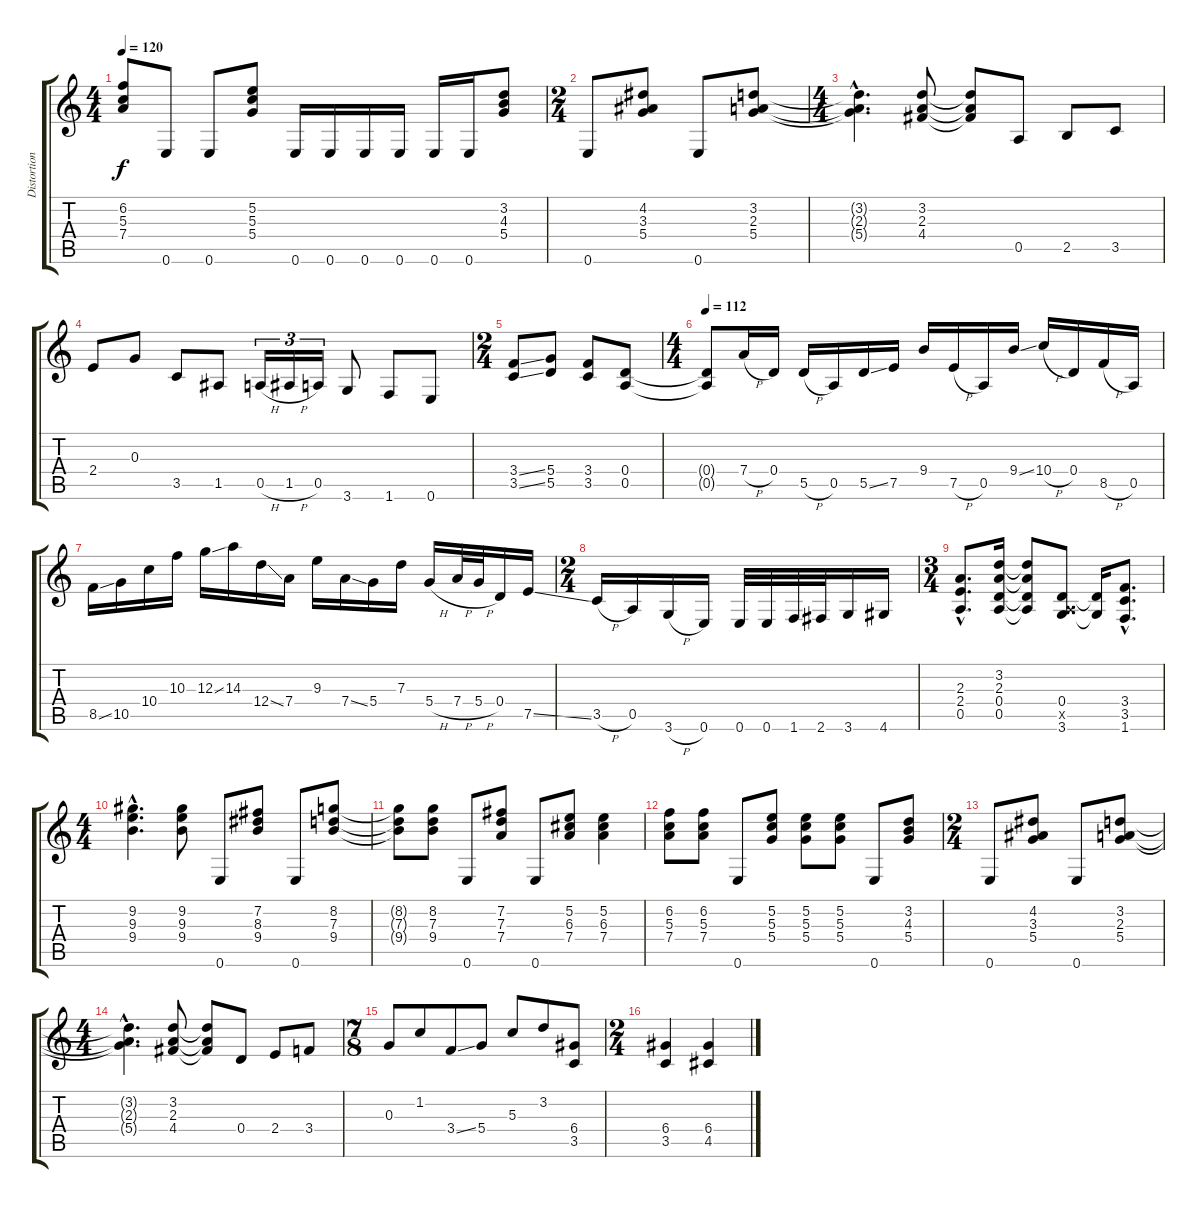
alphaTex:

\track ("Distortion Guitar" "Distortion") {instrument distortionguitar}
\staff {score tabs}
\tuning (E4 B3 G3 D3 A2 E2) {hide}
\ts (4 4)
\tempo 120
\clef g2
\ks c
(6.2 5.3 7.4).8{dy f} 0.6.8 0.6.8 (5.2 5.3 5.4).8 0.6.16 0.6.16 0.6.16 0.6.16 0.6.16 0.6.16 (3.2 4.3 5.4).8 |
\ts (2 4)
0.6.8 (4.2 3.3 5.4).8 0.6.8 (3.2 2.3 5.4).8 |
\ts (4 4)
(3.2{hac t} 2.3{hac t} 5.4{hac t}).4{d} (3.2 2.3 4.4).8 (3.2{t} 2.3{t} 4.4{t}).8 0.5.8 2.5.8 3.5.8 |
2.4.8 0.3.8 3.5.8 1.5.8 0.5{h}.16{tu (3 2)} 1.5{h}.16{tu (3 2)} 0.5.16{tu (3 2)} 3.6.8 1.6.8 0.6.8 |
\ts (2 4)
(3.4{ss} 3.5{ss}).8 (5.4 5.5).8 (3.4 3.5).8 (0.4 0.5).8 |
\ts (4 4)
\tempo 112
(0.4{t} 0.5{t}).8 7.4{h}.16 0.4.16 5.5{h}.16 0.5.16 5.5{ss}.16 7.5.16 9.4.16 7.5{h}.16 0.5.16 9.4{ss}.16 10.4{h}.16 0.4.16 8.5{h}.16 0.5.16 |
8.5{ss}.16 10.5.16 10.4.16 10.3.16 12.3{ss}.16 14.3.16 12.4{ss}.16 7.4.16 9.3.16 7.4{ss}.16 5.4.16 7.3.16 5.4{h}.16 7.4{h}.32 5.4{h}.32 0.4.16 7.5{ss}.16 |
\ts (2 4)
3.5{h}.16 0.5.16 3.6{h}.16 0.6.16 0.6.32 0.6.32 1.6.32 2.6.32 3.6.16 4.6.16 |
\ts (3 4)
(2.3{hac} 2.4{hac} 0.5{hac}).8{d} (3.2 2.3 0.4 0.5).16 (3.2{t} 2.3{t} 0.4{t} 0.5{t}).8 (0.4 0.5{x} 3.6).8 (0.4{t} 3.6{t}).16 (3.4{hac} 3.5{hac} 1.6{hac}).8{d} |
\ts (4 4)
(9.2{hac} 9.3{hac} 9.4{hac}).4{d} (9.2 9.3 9.4).8 0.6.8 (7.2 8.3 9.4).8 0.6.8 (8.2 7.3 9.4).8 |
(8.2{t} 7.3{t} 9.4{t}).8 (8.2 7.3 9.4).8 0.6.8 (7.2 7.3 7.4).8 0.6.8 (5.2 6.3 7.4).8 (5.2 6.3 7.4).4 |
(6.2 5.3 7.4).8 (6.2 5.3 7.4).8 0.6.8 (5.2 5.3 5.4).8 (5.2 5.3 5.4).8 (5.2 5.3 5.4).8 0.6.8 (3.2 4.3 5.4).8 |
\ts (2 4)
0.6.8 (4.2 3.3 5.4).8 0.6.8 (3.2 2.3 5.4).8 |
\ts (4 4)
(3.2{hac t} 2.3{hac t} 5.4{hac t}).4{d} (3.2 2.3 4.4).8 (3.2{t} 2.3{t} 4.4{t}).8 0.4.8 2.4.8 3.4.8 |
\ts (7 8)
0.3.8 1.2.8 3.4{ss}.8 5.4.8 5.3.8 3.2.8 (6.4 3.5).8 |
\ts (2 4)
(6.4 3.5).4 (6.4 4.5).4
